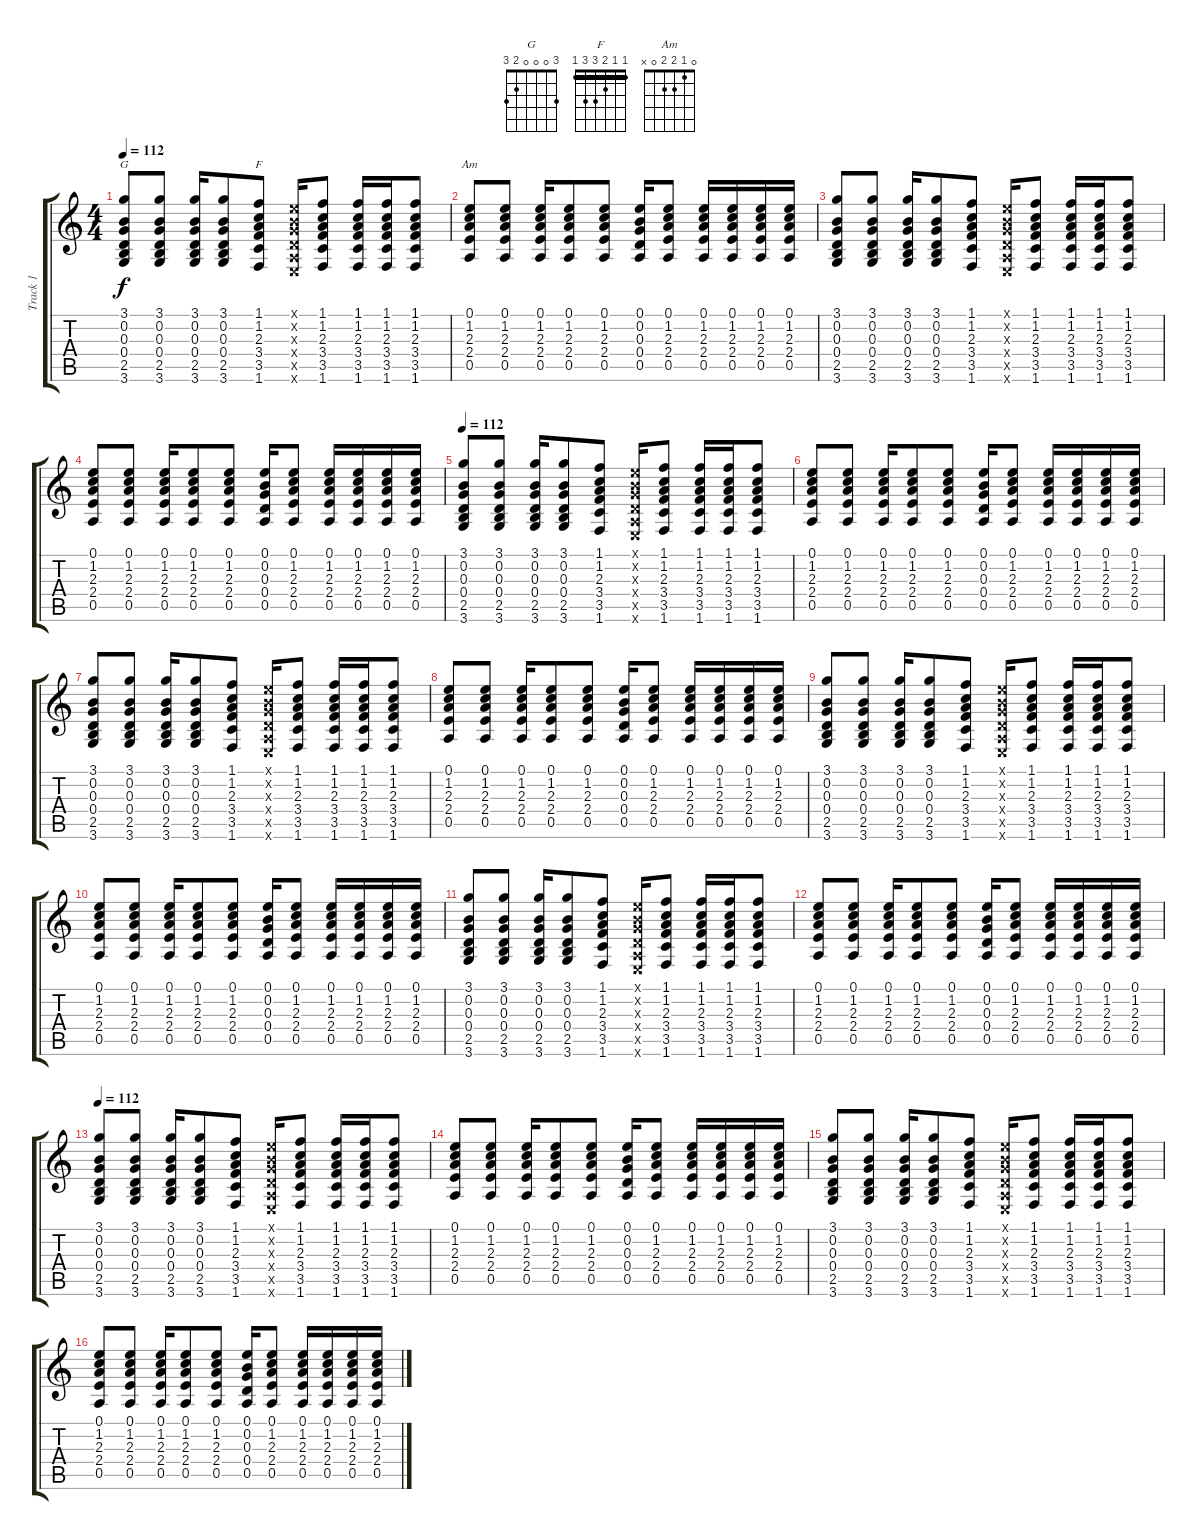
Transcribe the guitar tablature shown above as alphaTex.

\track ("Track 1" "Track 1") {instrument acousticguitarsteel}
\staff {score tabs}
\tuning (E4 B3 G3 D3 A2 E2) {hide}
\chord ("G" 3 0 0 0 2 3)
\chord ("F" 1 1 2 3 3 1) {barre 1}
\chord ("Am" 0 1 2 2 0 x)
\ts (4 4)
\tempo 112
\clef g2
\ks c
(3.1 0.2 0.3 0.4 2.5 3.6).8{ch "G" dy f} (3.1 0.2 0.3 0.4 2.5 3.6).8 (3.1 0.2 0.3 0.4 2.5 3.6).16 (3.1 0.2 0.3 0.4 2.5 3.6).8 (1.1 1.2 2.3 3.4 3.5 1.6).8{ch "F"} (0.1{x} 0.2{x} 0.3{x} 0.4{x} 0.5{x} 0.6{x}).16 (1.1 1.2 2.3 3.4 3.5 1.6).8 (1.1 1.2 2.3 3.4 3.5 1.6).16 (1.1 1.2 2.3 3.4 3.5 1.6).16 (1.1 1.2 2.3 3.4 3.5 1.6).8 |
(0.1 1.2 2.3 2.4 0.5).8{ch "Am"} (0.1 1.2 2.3 2.4 0.5).8 (0.1 1.2 2.3 2.4 0.5).16 (0.1 1.2 2.3 2.4 0.5).8 (0.1 1.2 2.3 2.4 0.5).8 (0.1 0.2 0.3 0.4 0.5).16 (0.1 1.2 2.3 2.4 0.5).8 (0.1 1.2 2.3 2.4 0.5).16 (0.1 1.2 2.3 2.4 0.5).16 (0.1 1.2 2.3 2.4 0.5).16 (0.1 1.2 2.3 2.4 0.5).16 |
(3.1 0.2 0.3 0.4 2.5 3.6).8 (3.1 0.2 0.3 0.4 2.5 3.6).8 (3.1 0.2 0.3 0.4 2.5 3.6).16 (3.1 0.2 0.3 0.4 2.5 3.6).8 (1.1 1.2 2.3 3.4 3.5 1.6).8 (0.1{x} 0.2{x} 0.3{x} 0.4{x} 0.5{x} 0.6{x}).16 (1.1 1.2 2.3 3.4 3.5 1.6).8 (1.1 1.2 2.3 3.4 3.5 1.6).16 (1.1 1.2 2.3 3.4 3.5 1.6).16 (1.1 1.2 2.3 3.4 3.5 1.6).8 |
(0.1 1.2 2.3 2.4 0.5).8 (0.1 1.2 2.3 2.4 0.5).8 (0.1 1.2 2.3 2.4 0.5).16 (0.1 1.2 2.3 2.4 0.5).8 (0.1 1.2 2.3 2.4 0.5).8 (0.1 0.2 0.3 0.4 0.5).16 (0.1 1.2 2.3 2.4 0.5).8 (0.1 1.2 2.3 2.4 0.5).16 (0.1 1.2 2.3 2.4 0.5).16 (0.1 1.2 2.3 2.4 0.5).16 (0.1 1.2 2.3 2.4 0.5).16 |
\tempo 112
(3.1 0.2 0.3 0.4 2.5 3.6).8 (3.1 0.2 0.3 0.4 2.5 3.6).8 (3.1 0.2 0.3 0.4 2.5 3.6).16 (3.1 0.2 0.3 0.4 2.5 3.6).8 (1.1 1.2 2.3 3.4 3.5 1.6).8 (0.1{x} 0.2{x} 0.3{x} 0.4{x} 0.5{x} 0.6{x}).16 (1.1 1.2 2.3 3.4 3.5 1.6).8 (1.1 1.2 2.3 3.4 3.5 1.6).16 (1.1 1.2 2.3 3.4 3.5 1.6).16 (1.1 1.2 2.3 3.4 3.5 1.6).8 |
(0.1 1.2 2.3 2.4 0.5).8 (0.1 1.2 2.3 2.4 0.5).8 (0.1 1.2 2.3 2.4 0.5).16 (0.1 1.2 2.3 2.4 0.5).8 (0.1 1.2 2.3 2.4 0.5).8 (0.1 0.2 0.3 0.4 0.5).16 (0.1 1.2 2.3 2.4 0.5).8 (0.1 1.2 2.3 2.4 0.5).16 (0.1 1.2 2.3 2.4 0.5).16 (0.1 1.2 2.3 2.4 0.5).16 (0.1 1.2 2.3 2.4 0.5).16 |
(3.1 0.2 0.3 0.4 2.5 3.6).8 (3.1 0.2 0.3 0.4 2.5 3.6).8 (3.1 0.2 0.3 0.4 2.5 3.6).16 (3.1 0.2 0.3 0.4 2.5 3.6).8 (1.1 1.2 2.3 3.4 3.5 1.6).8 (0.1{x} 0.2{x} 0.3{x} 0.4{x} 0.5{x} 0.6{x}).16 (1.1 1.2 2.3 3.4 3.5 1.6).8 (1.1 1.2 2.3 3.4 3.5 1.6).16 (1.1 1.2 2.3 3.4 3.5 1.6).16 (1.1 1.2 2.3 3.4 3.5 1.6).8 |
(0.1 1.2 2.3 2.4 0.5).8 (0.1 1.2 2.3 2.4 0.5).8 (0.1 1.2 2.3 2.4 0.5).16 (0.1 1.2 2.3 2.4 0.5).8 (0.1 1.2 2.3 2.4 0.5).8 (0.1 0.2 0.3 0.4 0.5).16 (0.1 1.2 2.3 2.4 0.5).8 (0.1 1.2 2.3 2.4 0.5).16 (0.1 1.2 2.3 2.4 0.5).16 (0.1 1.2 2.3 2.4 0.5).16 (0.1 1.2 2.3 2.4 0.5).16 |
(3.1 0.2 0.3 0.4 2.5 3.6).8 (3.1 0.2 0.3 0.4 2.5 3.6).8 (3.1 0.2 0.3 0.4 2.5 3.6).16 (3.1 0.2 0.3 0.4 2.5 3.6).8 (1.1 1.2 2.3 3.4 3.5 1.6).8 (0.1{x} 0.2{x} 0.3{x} 0.4{x} 0.5{x} 0.6{x}).16 (1.1 1.2 2.3 3.4 3.5 1.6).8 (1.1 1.2 2.3 3.4 3.5 1.6).16 (1.1 1.2 2.3 3.4 3.5 1.6).16 (1.1 1.2 2.3 3.4 3.5 1.6).8 |
(0.1 1.2 2.3 2.4 0.5).8 (0.1 1.2 2.3 2.4 0.5).8 (0.1 1.2 2.3 2.4 0.5).16 (0.1 1.2 2.3 2.4 0.5).8 (0.1 1.2 2.3 2.4 0.5).8 (0.1 0.2 0.3 0.4 0.5).16 (0.1 1.2 2.3 2.4 0.5).8 (0.1 1.2 2.3 2.4 0.5).16 (0.1 1.2 2.3 2.4 0.5).16 (0.1 1.2 2.3 2.4 0.5).16 (0.1 1.2 2.3 2.4 0.5).16 |
(3.1 0.2 0.3 0.4 2.5 3.6).8 (3.1 0.2 0.3 0.4 2.5 3.6).8 (3.1 0.2 0.3 0.4 2.5 3.6).16 (3.1 0.2 0.3 0.4 2.5 3.6).8 (1.1 1.2 2.3 3.4 3.5 1.6).8 (0.1{x} 0.2{x} 0.3{x} 0.4{x} 0.5{x} 0.6{x}).16 (1.1 1.2 2.3 3.4 3.5 1.6).8 (1.1 1.2 2.3 3.4 3.5 1.6).16 (1.1 1.2 2.3 3.4 3.5 1.6).16 (1.1 1.2 2.3 3.4 3.5 1.6).8 |
(0.1 1.2 2.3 2.4 0.5).8 (0.1 1.2 2.3 2.4 0.5).8 (0.1 1.2 2.3 2.4 0.5).16 (0.1 1.2 2.3 2.4 0.5).8 (0.1 1.2 2.3 2.4 0.5).8 (0.1 0.2 0.3 0.4 0.5).16 (0.1 1.2 2.3 2.4 0.5).8 (0.1 1.2 2.3 2.4 0.5).16 (0.1 1.2 2.3 2.4 0.5).16 (0.1 1.2 2.3 2.4 0.5).16 (0.1 1.2 2.3 2.4 0.5).16 |
\tempo 112
(3.1 0.2 0.3 0.4 2.5 3.6).8{volume 6} (3.1 0.2 0.3 0.4 2.5 3.6).8 (3.1 0.2 0.3 0.4 2.5 3.6).16 (3.1 0.2 0.3 0.4 2.5 3.6).8 (1.1 1.2 2.3 3.4 3.5 1.6).8 (0.1{x} 0.2{x} 0.3{x} 0.4{x} 0.5{x} 0.6{x}).16 (1.1 1.2 2.3 3.4 3.5 1.6).8 (1.1 1.2 2.3 3.4 3.5 1.6).16 (1.1 1.2 2.3 3.4 3.5 1.6).16 (1.1 1.2 2.3 3.4 3.5 1.6).8 |
(0.1 1.2 2.3 2.4 0.5).8 (0.1 1.2 2.3 2.4 0.5).8 (0.1 1.2 2.3 2.4 0.5).16 (0.1 1.2 2.3 2.4 0.5).8 (0.1 1.2 2.3 2.4 0.5).8 (0.1 0.2 0.3 0.4 0.5).16 (0.1 1.2 2.3 2.4 0.5).8 (0.1 1.2 2.3 2.4 0.5).16 (0.1 1.2 2.3 2.4 0.5).16 (0.1 1.2 2.3 2.4 0.5).16 (0.1 1.2 2.3 2.4 0.5).16 |
(3.1 0.2 0.3 0.4 2.5 3.6).8 (3.1 0.2 0.3 0.4 2.5 3.6).8 (3.1 0.2 0.3 0.4 2.5 3.6).16 (3.1 0.2 0.3 0.4 2.5 3.6).8 (1.1 1.2 2.3 3.4 3.5 1.6).8 (0.1{x} 0.2{x} 0.3{x} 0.4{x} 0.5{x} 0.6{x}).16 (1.1 1.2 2.3 3.4 3.5 1.6).8 (1.1 1.2 2.3 3.4 3.5 1.6).16 (1.1 1.2 2.3 3.4 3.5 1.6).16 (1.1 1.2 2.3 3.4 3.5 1.6).8 |
(0.1 1.2 2.3 2.4 0.5).8 (0.1 1.2 2.3 2.4 0.5).8 (0.1 1.2 2.3 2.4 0.5).16 (0.1 1.2 2.3 2.4 0.5).8 (0.1 1.2 2.3 2.4 0.5).8 (0.1 0.2 0.3 0.4 0.5).16 (0.1 1.2 2.3 2.4 0.5).8 (0.1 1.2 2.3 2.4 0.5).16 (0.1 1.2 2.3 2.4 0.5).16 (0.1 1.2 2.3 2.4 0.5).16 (0.1 1.2 2.3 2.4 0.5).16
